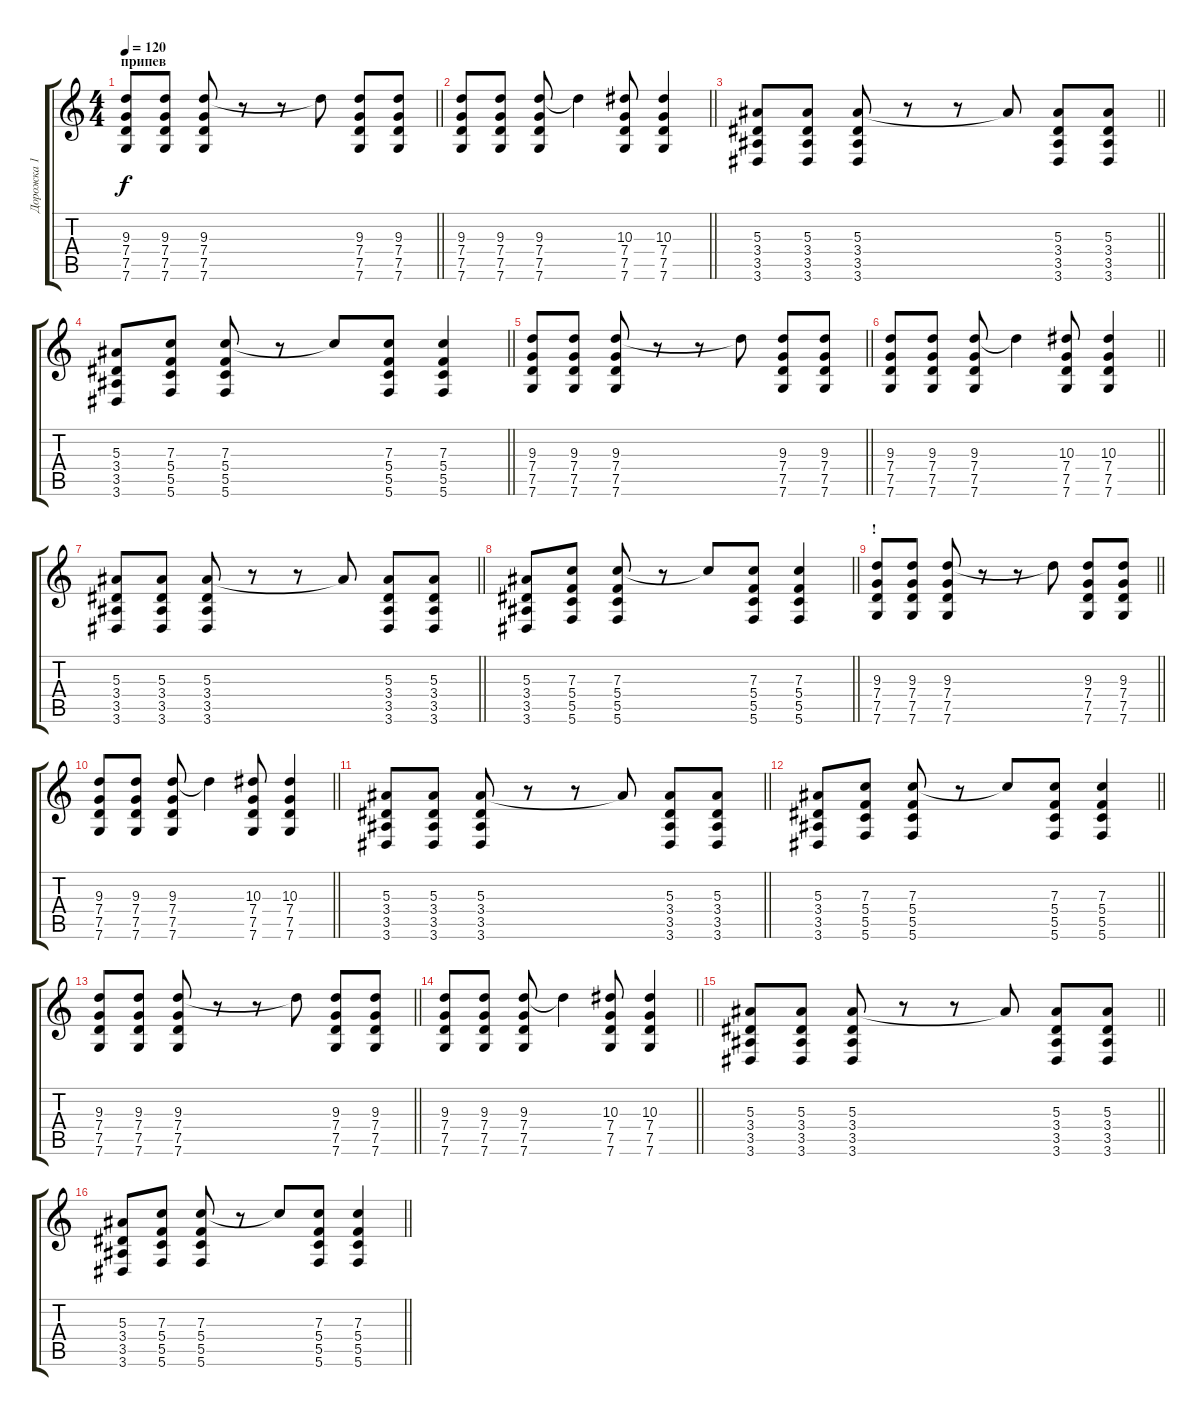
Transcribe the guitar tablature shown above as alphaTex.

\track ("Дорожка 1" "Дорожка 1") {instrument acousticguitarsteel}
\staff {score tabs}
\tuning (D4 A3 F3 C3 G2 C2) {hide}
\ts (4 4)
\section ("" "припев ")
\tempo 120
\clef g2
\barLineRight lightlight
\ks c
(9.3 7.4 7.5 7.6).8{dy f instrument distortionguitar} (9.3 7.4 7.5 7.6).8 (9.3 7.4 7.5 7.6).8 r.8 r.8 9.3{t}.8 (9.3 7.4 7.5 7.6).8 (9.3 7.4 7.5 7.6).8 |
\barLineRight lightlight
(9.3 7.4 7.5 7.6).8 (9.3 7.4 7.5 7.6).8 (9.3 7.4 7.5 7.6).8 9.3{t}.4 (10.3 7.4 7.5 7.6).8 (10.3 7.4 7.5 7.6).4 |
\barLineRight lightlight
(5.3 3.4 3.5 3.6).8 (5.3 3.4 3.5 3.6).8 (5.3 3.4 3.5 3.6).8 r.8 r.8 5.3{t}.8 (5.3 3.4 3.5 3.6).8 (5.3 3.4 3.5 3.6).8 |
\barLineRight lightlight
(5.3 3.4 3.5 3.6).8 (7.3 5.4 5.5 5.6).8 (7.3 5.4 5.5 5.6).8 r.8 7.3{t}.8 (7.3 5.4 5.5 5.6).8 (7.3 5.4 5.5 5.6).4 |
\barLineRight lightlight
(9.3 7.4 7.5 7.6).8 (9.3 7.4 7.5 7.6).8 (9.3 7.4 7.5 7.6).8 r.8 r.8 9.3{t}.8 (9.3 7.4 7.5 7.6).8 (9.3 7.4 7.5 7.6).8 |
\barLineRight lightlight
(9.3 7.4 7.5 7.6).8 (9.3 7.4 7.5 7.6).8 (9.3 7.4 7.5 7.6).8 9.3{t}.4 (10.3 7.4 7.5 7.6).8 (10.3 7.4 7.5 7.6).4 |
\barLineRight lightlight
(5.3 3.4 3.5 3.6).8 (5.3 3.4 3.5 3.6).8 (5.3 3.4 3.5 3.6).8 r.8 r.8 5.3{t}.8 (5.3 3.4 3.5 3.6).8 (5.3 3.4 3.5 3.6).8 |
\barLineRight lightlight
(5.3 3.4 3.5 3.6).8 (7.3 5.4 5.5 5.6).8 (7.3 5.4 5.5 5.6).8 r.8 7.3{t}.8 (7.3 5.4 5.5 5.6).8 (7.3 5.4 5.5 5.6).4 |
\section ("" "!")
\barLineRight lightlight
(9.3 7.4 7.5 7.6).8 (9.3 7.4 7.5 7.6).8 (9.3 7.4 7.5 7.6).8 r.8 r.8 9.3{t}.8 (9.3 7.4 7.5 7.6).8 (9.3 7.4 7.5 7.6).8 |
\barLineRight lightlight
(9.3 7.4 7.5 7.6).8 (9.3 7.4 7.5 7.6).8 (9.3 7.4 7.5 7.6).8 9.3{t}.4 (10.3 7.4 7.5 7.6).8 (10.3 7.4 7.5 7.6).4 |
\barLineRight lightlight
(5.3 3.4 3.5 3.6).8 (5.3 3.4 3.5 3.6).8 (5.3 3.4 3.5 3.6).8 r.8 r.8 5.3{t}.8 (5.3 3.4 3.5 3.6).8 (5.3 3.4 3.5 3.6).8 |
\barLineRight lightlight
(5.3 3.4 3.5 3.6).8 (7.3 5.4 5.5 5.6).8 (7.3 5.4 5.5 5.6).8 r.8 7.3{t}.8 (7.3 5.4 5.5 5.6).8 (7.3 5.4 5.5 5.6).4 |
\barLineRight lightlight
(9.3 7.4 7.5 7.6).8 (9.3 7.4 7.5 7.6).8 (9.3 7.4 7.5 7.6).8 r.8 r.8 9.3{t}.8 (9.3 7.4 7.5 7.6).8 (9.3 7.4 7.5 7.6).8 |
\barLineRight lightlight
(9.3 7.4 7.5 7.6).8 (9.3 7.4 7.5 7.6).8 (9.3 7.4 7.5 7.6).8 9.3{t}.4 (10.3 7.4 7.5 7.6).8 (10.3 7.4 7.5 7.6).4 |
\barLineRight lightlight
(5.3 3.4 3.5 3.6).8 (5.3 3.4 3.5 3.6).8 (5.3 3.4 3.5 3.6).8 r.8 r.8 5.3{t}.8 (5.3 3.4 3.5 3.6).8 (5.3 3.4 3.5 3.6).8 |
\barLineRight lightlight
(5.3 3.4 3.5 3.6).8 (7.3 5.4 5.5 5.6).8 (7.3 5.4 5.5 5.6).8 r.8 7.3{t}.8 (7.3 5.4 5.5 5.6).8 (7.3 5.4 5.5 5.6).4
